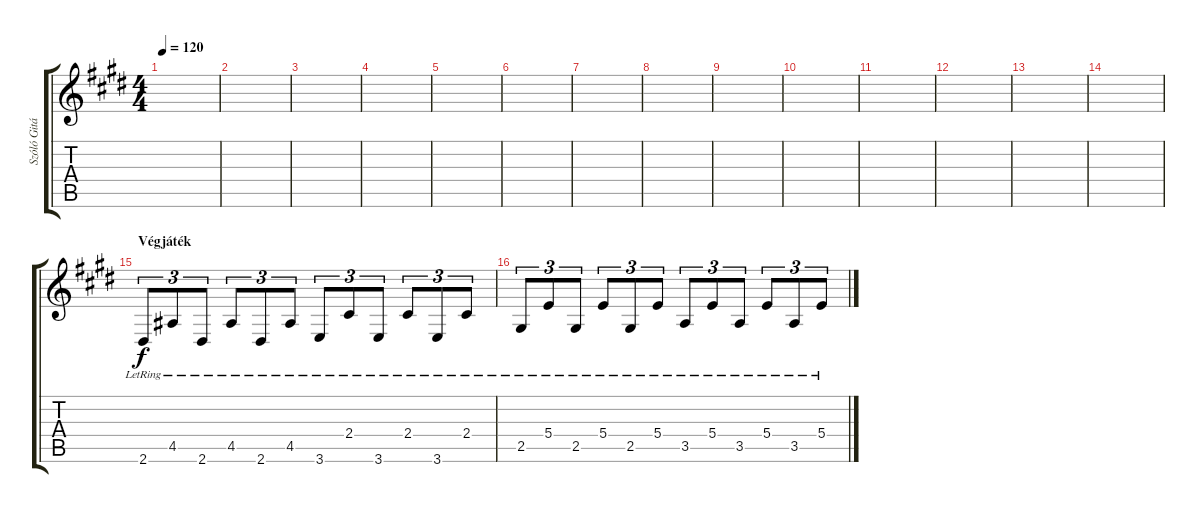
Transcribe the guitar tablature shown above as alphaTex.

\track ("Szóló Gitár" "Szóló Gitá") {instrument overdrivenguitar}
\staff {score tabs}
\tuning (Db4 Ab3 E3 B2 Gb2 Db2) {hide}
\ts (4 4)
\tempo 120
\clef g2
\ks c#minor
|
|
|
|
|
|
|
|
|
|
|
|
|
|
\section ("" "Végjáték")
2.6{lr}.8{tu (3 2) instrument acousticguitarsteel} 4.5{lr}.8{tu (3 2)} 2.6{lr}.8{tu (3 2)} 4.5{lr}.8{tu (3 2)} 2.6{lr}.8{tu (3 2)} 4.5{lr}.8{tu (3 2)} 3.6{lr}.8{tu (3 2)} 2.4{lr}.8{tu (3 2)} 3.6{lr}.8{tu (3 2)} 2.4{lr}.8{tu (3 2)} 3.6{lr}.8{tu (3 2)} 2.4{lr}.8{tu (3 2)} |
2.5{lr}.8{tu (3 2)} 5.4{lr}.8{tu (3 2)} 2.5{lr}.8{tu (3 2)} 5.4{lr}.8{tu (3 2)} 2.5{lr}.8{tu (3 2)} 5.4{lr}.8{tu (3 2)} 3.5{lr}.8{tu (3 2)} 5.4{lr}.8{tu (3 2)} 3.5{lr}.8{tu (3 2)} 5.4{lr}.8{tu (3 2)} 3.5{lr}.8{tu (3 2)} 5.4{lr}.8{tu (3 2)}
